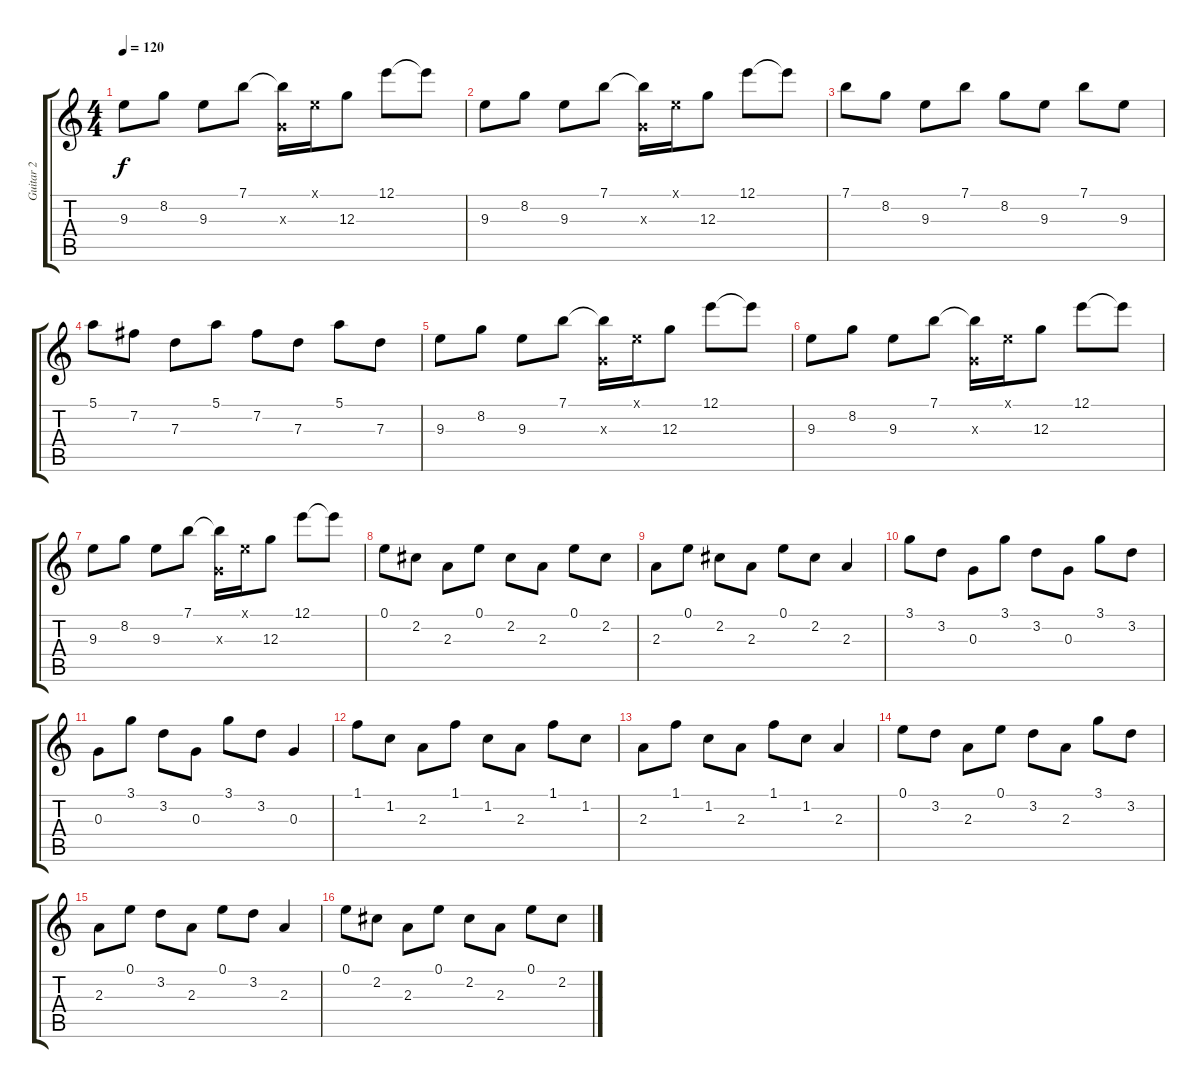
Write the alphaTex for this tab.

\track ("Guitar 2" "Guitar 2") {instrument distortionguitar}
\staff {score tabs}
\tuning (E4 B3 G3 D3 A2 E2) {hide}
\ts (4 4)
\tempo 120
\clef g2
\ks c
9.3.8{dy f} 8.2.8 9.3.8 7.1.8 (7.1{t} 0.3{x}).16 0.1{x}.16 12.3.8 12.1.8 12.1{t}.8 |
9.3.8 8.2.8 9.3.8 7.1.8 (7.1{t} 0.3{x}).16 0.1{x}.16 12.3.8 12.1.8 12.1{t}.8 |
7.1.8 8.2.8 9.3.8 7.1.8 8.2.8 9.3.8 7.1.8 9.3.8 |
5.1.8 7.2.8 7.3.8 5.1.8 7.2.8 7.3.8 5.1.8 7.3.8 |
9.3.8 8.2.8 9.3.8 7.1.8 (7.1{t} 0.3{x}).16 0.1{x}.16 12.3.8 12.1.8 12.1{t}.8 |
9.3.8 8.2.8 9.3.8 7.1.8 (7.1{t} 0.3{x}).16 0.1{x}.16 12.3.8 12.1.8 12.1{t}.8 |
9.3.8 8.2.8 9.3.8 7.1.8 (7.1{t} 0.3{x}).16 0.1{x}.16 12.3.8 12.1.8 12.1{t}.8 |
0.1.8 2.2.8 2.3.8 0.1.8 2.2.8 2.3.8 0.1.8 2.2.8 |
2.3.8 0.1.8 2.2.8 2.3.8 0.1.8 2.2.8 2.3.4 |
3.1.8 3.2.8 0.3.8 3.1.8 3.2.8 0.3.8 3.1.8 3.2.8 |
0.3.8 3.1.8 3.2.8 0.3.8 3.1.8 3.2.8 0.3.4 |
1.1.8 1.2.8 2.3.8 1.1.8 1.2.8 2.3.8 1.1.8 1.2.8 |
2.3.8 1.1.8 1.2.8 2.3.8 1.1.8 1.2.8 2.3.4 |
0.1.8 3.2.8 2.3.8 0.1.8 3.2.8 2.3.8 3.1.8 3.2.8 |
2.3.8 0.1.8 3.2.8 2.3.8 0.1.8 3.2.8 2.3.4 |
0.1.8 2.2.8 2.3.8 0.1.8 2.2.8 2.3.8 0.1.8 2.2.8
